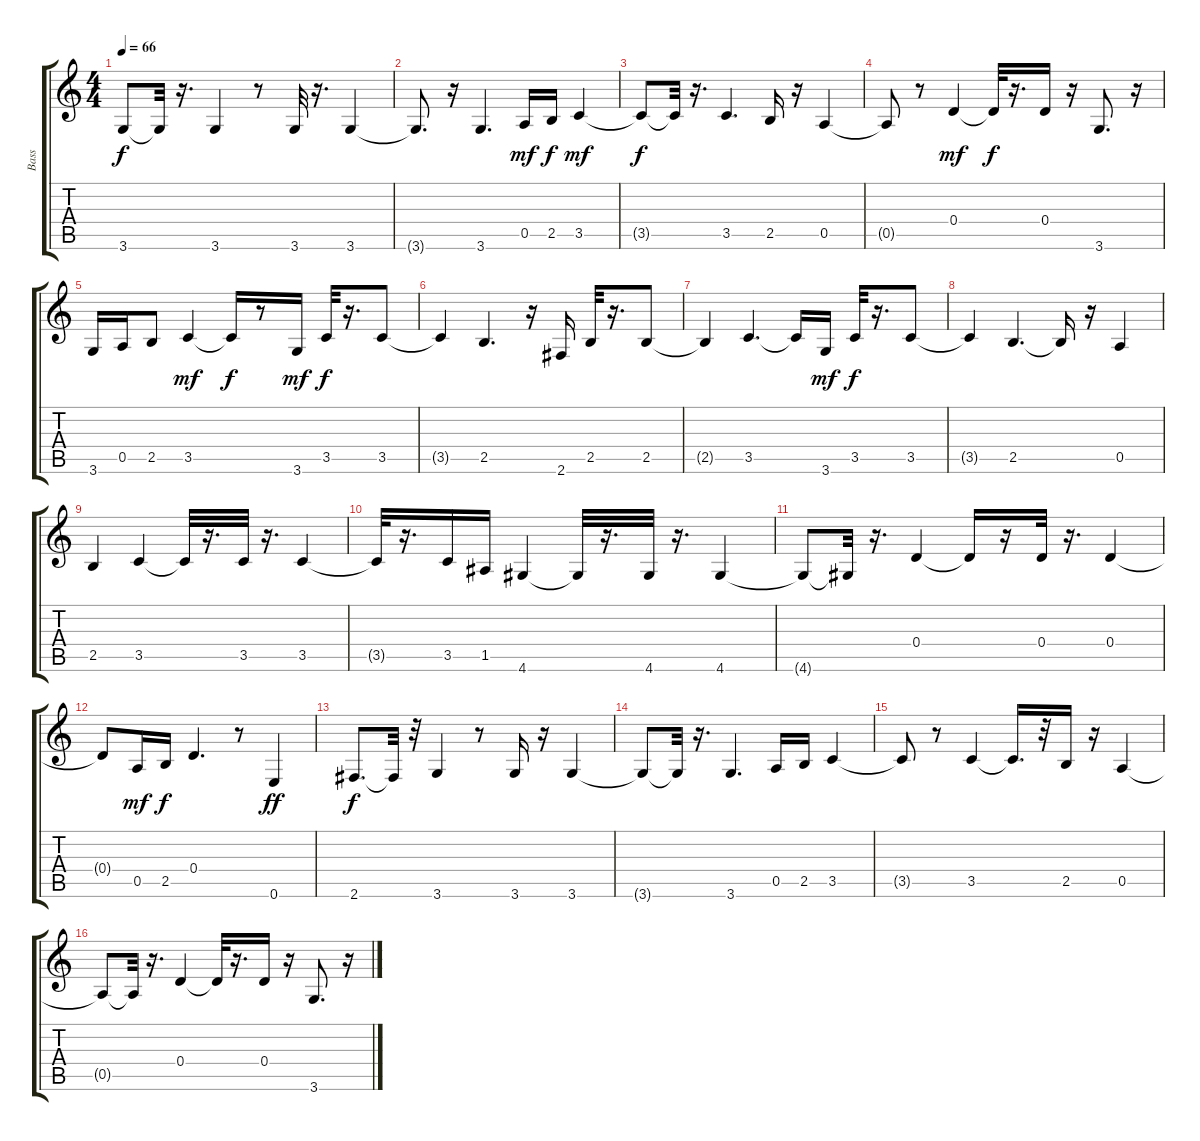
\track ("Bass" "Bass") {instrument acousticbass}
\staff {score tabs}
\tuning (E4 B3 G3 D3 A2 E2) {hide}
\ts (4 4)
\tempo 66
\clef g2
\ks c
3.6{t}.8{dy f} 3.6{t}.32 r.16{d} 3.6.4 r.8 3.6.32 r.16{d} 3.6.4 |
3.6{t}.8{d} r.16 3.6.4{d} 0.5.16{dy mf} 2.5.16{dy f} 3.5.4{dy mf} |
3.5{t}.8{dy f} 3.5{t}.32 r.16{d} 3.5.4{d} 2.5.16 r.16 0.5.4 |
0.5{t}.8 r.8 0.4.4{dy mf} 0.4{t}.32{dy f} r.16{d} 0.4.16 r.16 3.6.8{d} r.16 |
3.6.16 0.5.16 2.5.8 3.5.4{dy mf} 3.5{t}.16{dy f} r.8 3.6.16{dy mf} 3.5.32{dy f} r.16{d} 3.5.8 |
3.5{t}.4 2.5.4{d} r.16 2.6.16 2.5.32 r.16{d} 2.5.8 |
2.5{t}.4 3.5.4{d} 3.5{t}.16 3.6.16{dy mf} 3.5.32{dy f} r.16{d} 3.5.8 |
3.5{t}.4 2.5.4{d} 2.5{t}.16 r.16 0.5.4 |
2.5.4 3.5.4 3.5{t}.32 r.16{d} 3.5.32 r.16{d} 3.5.4 |
3.5{t}.32 r.16{d} 3.5.16 1.5.16 4.6.4 4.6{t}.32 r.16{d} 4.6.32 r.16{d} 4.6.4 |
4.6{t}.8 4.6{t}.32 r.16{d} 0.4.4 0.4{t}.16 r.16 0.4.32 r.16{d} 0.4.4 |
0.4{t}.8 0.5.16{dy mf} 2.5.16{dy f} 0.4.4{d} r.8 0.6.4{dy ff} |
2.6.8{d dy f} 2.6{t}.32 r.32 3.6.4 r.8 3.6.16 r.16 3.6.4 |
3.6{t}.8 3.6{t}.32 r.16{d} 3.6.4{d} 0.5.16 2.5.16 3.5.4 |
3.5{t}.8 r.8 3.5.4 3.5{t}.16{d} r.32 2.5.16 r.16 0.5.4 |
0.5{t}.8 0.5{t}.32 r.16{d} 0.4.4 0.4{t}.32 r.16{d} 0.4.16 r.16 3.6.8{d} r.16
